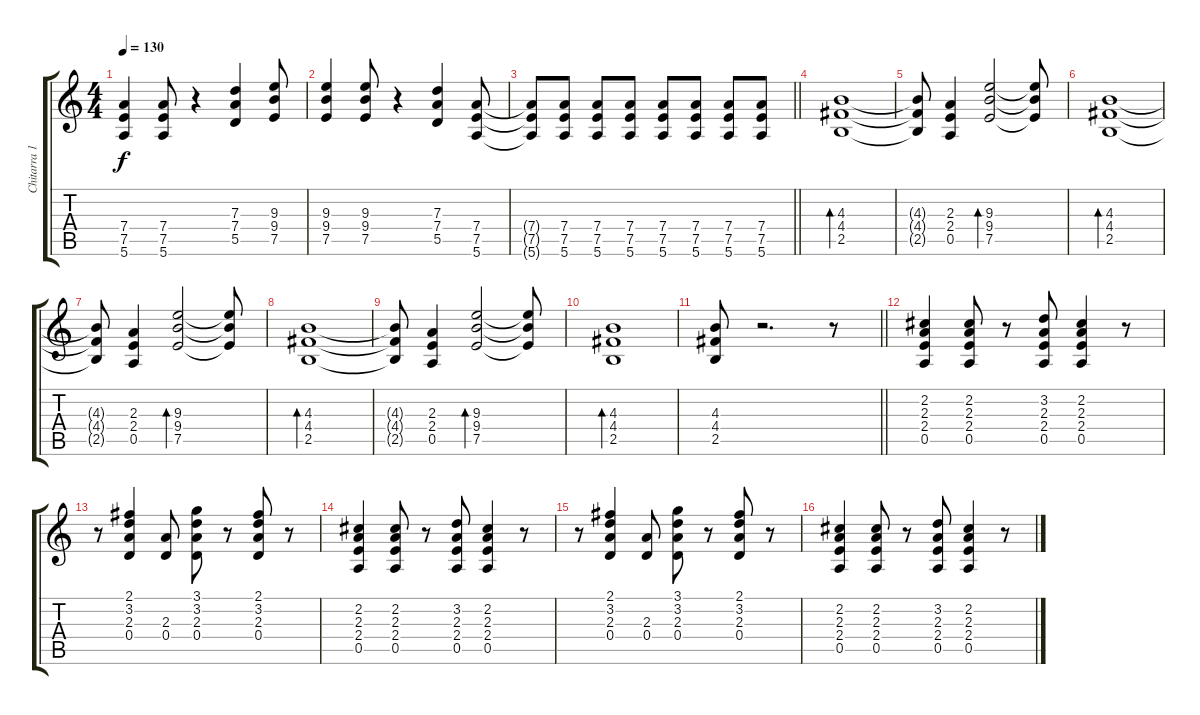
\track ("Chitarra 1" "Chitarra 1") {instrument overdrivenguitar}
\staff {score tabs}
\tuning (E4 B3 G3 D3 A2 E2) {hide}
\ts (4 4)
\tempo 130
\clef g2
\ks c
(7.4{t} 7.5{t} 5.6{t}).4{dy f} (7.4 7.5 5.6).8 r.4 (7.3 7.4 5.5).4 (9.3 9.4 7.5).8 |
(9.3 9.4 7.5).4 (9.3 9.4 7.5).8 r.4 (7.3 7.4 5.5).4 (7.4 7.5 5.6).8 |
\barLineRight lightlight
(7.4{t} 7.5{t} 5.6{t}).8 (7.4 7.5 5.6).8 (7.4 7.5 5.6).8 (7.4 7.5 5.6).8 (7.4 7.5 5.6).8 (7.4 7.5 5.6).8 (7.4 7.5 5.6).8 (7.4 7.5 5.6).8 |
(4.3 4.4 2.5).1{bd 240} |
(4.3{t} 4.4{t} 2.5{t}).8 (2.3 2.4 0.5).4 (9.3 9.4 7.5).2{bd 240} (9.3{t} 9.4{t} 7.5{t}).8 |
(4.3 4.4 2.5).1{bd 240} |
(4.3{t} 4.4{t} 2.5{t}).8 (2.3 2.4 0.5).4 (9.3 9.4 7.5).2{bd 240} (9.3{t} 9.4{t} 7.5{t}).8 |
(4.3 4.4 2.5).1{bd 240} |
(4.3{t} 4.4{t} 2.5{t}).8 (2.3 2.4 0.5).4 (9.3 9.4 7.5).2{bd 240} (9.3{t} 9.4{t} 7.5{t}).8 |
(4.3 4.4 2.5).1{bd 240} |
\barLineRight lightlight
(4.3 4.4 2.5).8 r.2{d} r.8 |
(2.2 2.3 2.4 0.5).4 (2.2 2.3 2.4 0.5).8 r.8 (3.2 2.3 2.4 0.5).8 (2.2 2.3 2.4 0.5).4 r.8 |
r.8 (2.1 3.2 2.3 0.4).4 (2.3 0.4).8 (3.1 3.2 2.3 0.4).8 r.8 (2.1 3.2 2.3 0.4).8 r.8 |
(2.2 2.3 2.4 0.5).4 (2.2 2.3 2.4 0.5).8 r.8 (3.2 2.3 2.4 0.5).8 (2.2 2.3 2.4 0.5).4 r.8 |
r.8 (2.1 3.2 2.3 0.4).4 (2.3 0.4).8 (3.1 3.2 2.3 0.4).8 r.8 (2.1 3.2 2.3 0.4).8 r.8 |
(2.2 2.3 2.4 0.5).4 (2.2 2.3 2.4 0.5).8 r.8 (3.2 2.3 2.4 0.5).8 (2.2 2.3 2.4 0.5).4 r.8
